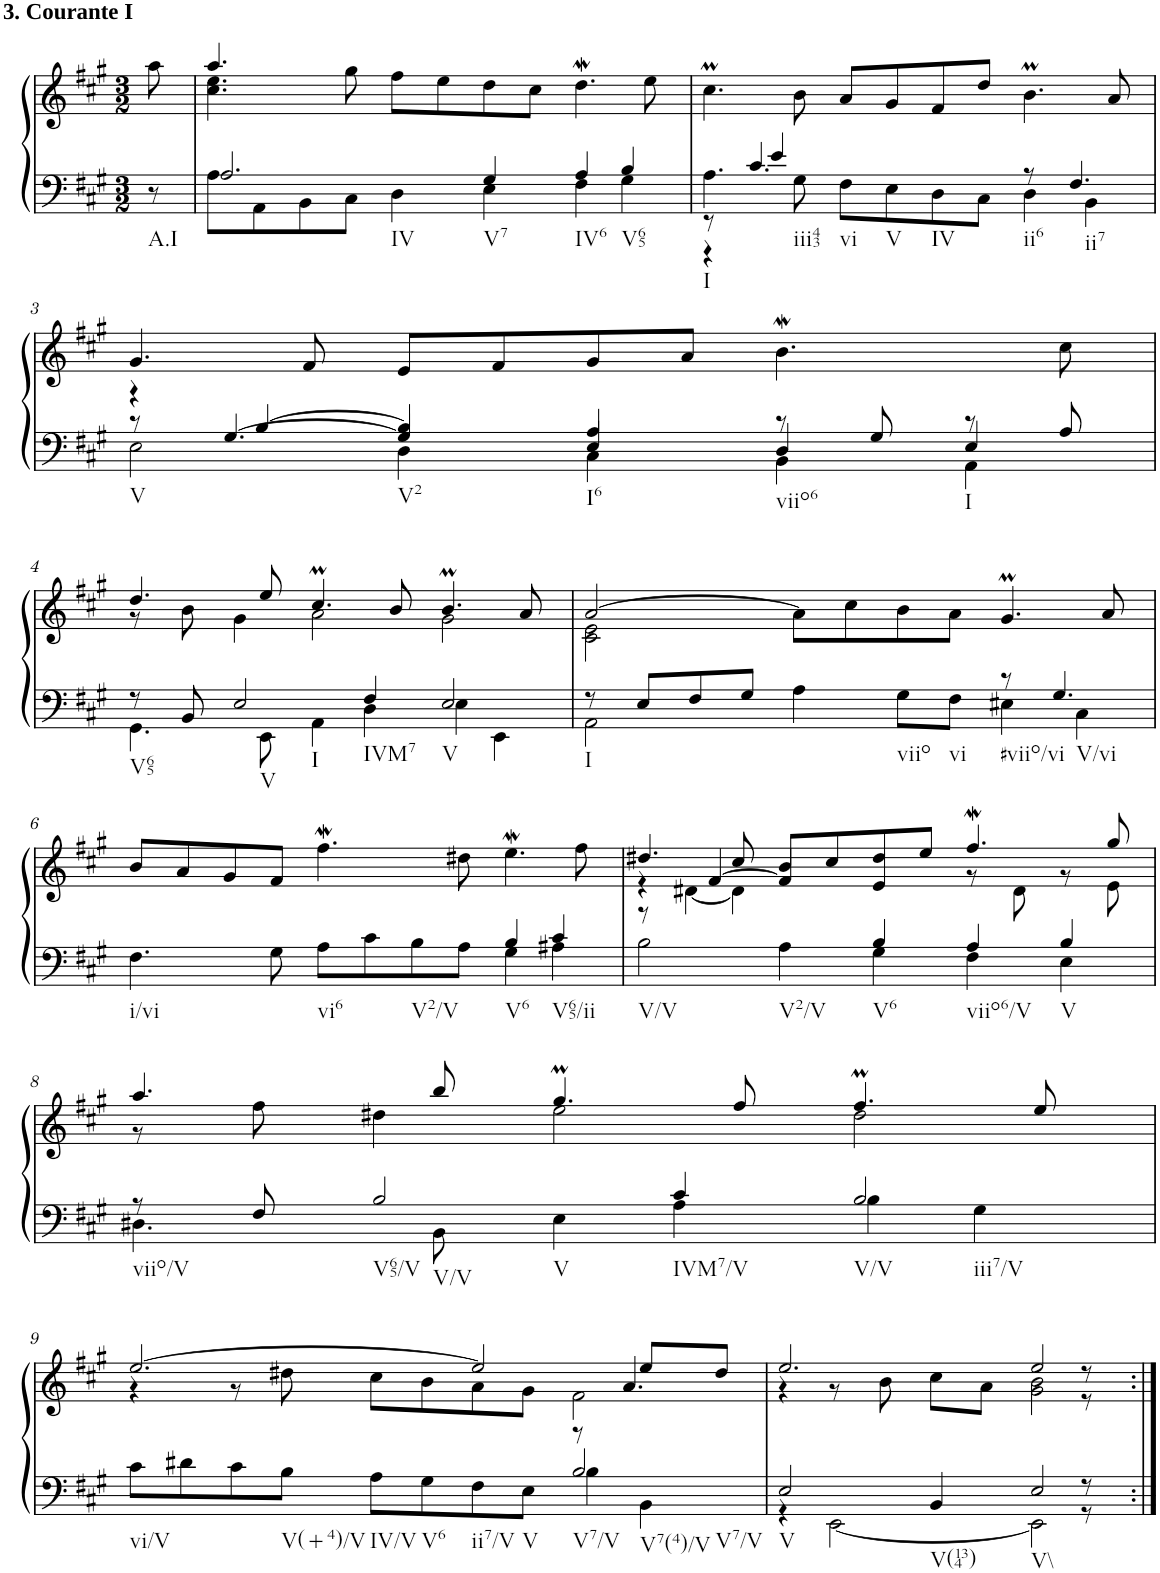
**kern	**kern
*part1	*part1
*staff2	*staff1
*I"unbenannt1	*
*clefF4	*clefG2
*k[f#c#g#]	*k[f#c#g#]
*M3/2	*M3/2
=	=
!	!LO:TX:a:B:t=3. Courante I
!LO:TX:b:t=A.I	!
8r	8aa\
=1	=1
*^	*^
!LO:TX:b:t=IV	!	!	!
2.A/	8A\L	4.aa/	4.cc#\ 4.ee\
.	8AA\	.	.
.	8BB\	.	.
.	8C#\J	8gg#\	1ryy
.	4D\	8ff#\L	.
.	.	8ee\	.
!LO:TX:b:t=V7	!	!	!
4G#/	4E\	8dd\	.
.	.	8cc#\J	.
!LO:TX:b:t=IV6	!	!	!
4A/	4F#\	4.ddw\	.
!LO:TX:b:t=V65	!	!	!
4B/	4G#\	.	.
.	.	8ee\	8ryy
=2	=2	=2	=2
*	*^	*	*
!LO:TX:b:t=I	!	!	!	!
*	*	*	*v	*v
4.A\	8r	4r	4.cc#m\
.	4.c#/	.	.
.	.	4e/	.
!LO:TX:b:t=iii43	!	!	!
8G#\	.	.	8b\
!LO:TX:b:t=vi	!	!	!
8F#\L	2ryy	1ryy	8a/L
!LO:TX:b:t=V	!	!	!
8E\	.	.	8g#/
!LO:TX:b:t=IV	!	!	!
8D\	.	.	8f#/
8C#\J	.	.	8dd/J
!LO:TX:b:t=ii6	!	!	!
8r	4D\	.	4.bM\
!LO:TX:b:t=ii7	!	!	!
4.F#/	.	.	.
.	4BB\	.	.
.	.	.	8a/
!!LO:LB:g=z
=3	=3	=3	=3
!LO:TX:b:t=V	!	!	!
4r	8r	2E\	4.g#/
.	[4.G#/	.	.
[4B/	.	.	.
.	.	.	8f#/
!LO:TX:b:t=V2	!	!	!
4B/]	4G#/]	4D\	8e/L
.	.	.	8f#/
!LO:TX:b:t=I6	!	!	!
4A/	4E/	4C#\	8g#/
.	.	.	8a/J
!LO:TX:b:t=viio6	!	!	!
8r	4D/	4BB\	4.bW\
8G#/	.	.	.
!LO:TX:b:t=I	!	!	!
8r	4E/	4AA\	.
8A/	.	.	8cc#\
*	*v	*v	*
!!LO:LB:g=z
=4	=4	=4
*	*	*^
!LO:TX:b:t=V65	!	!	!
8r	4.GG#\	4.dd/	8r
8BB/	.	.	8b\
!LO:TX:b:t=V	!	!	!
!LO:TX:b:t=I	!	!	!
2E/	.	.	4g#\
.	8EE\	8ee/	.
.	4AA\	4.cc#m/	2a\
!LO:TX:b:t=IVM7	!	!	!
4F#/	4D\	.	.
.	.	8b/	.
!LO:TX:b:t=V	!	!	!
2E/	4E\	4.bM/	2g#\
.	4EE\	.	.
.	.	8a/	.
=5	=5	=5	=5
!LO:TX:b:t=I	!	!	!
8r	2AA\	[2a/	2c#\ 2e\
8E/L	.	.	.
8F#/	.	.	.
8G#/J	.	.	.
4A\	2ryy	8a\L]	1ryy
.	.	8cc#\	.
!LO:TX:b:t=viio	!	!	!
8G#\L	.	8b\	.
!LO:TX:b:t=vi	!	!	!
8F#\J	.	8a\J	.
!LO:TX:b:t=#viio/vi	!	!	!
8r	4E#X\	4.g#m/	.
!LO:TX:b:t=V/vi	!	!	!
4.G#/	.	.	.
.	4C#\	.	.
.	.	8a/	.
*	*	*v	*v
!!LO:LB:g=z
=6	=6	=6
!LO:TX:b:t=i/vi	!	!
4.F#\	1ryy	8b/L
.	.	8a/
.	.	8g#/
8G#\	.	8f#/J
!LO:TX:b:t=vi6	!	!
8A\L	.	4.ff#W\
8c#\	.	.
!LO:TX:b:t=V2/V	!	!
8B\	.	.
8A\J	.	8dd#X\
!LO:TX:b:t=V6	!	!
4B/	4G#\	4.eeW\
!LO:TX:b:t=V65/ii	!	!
4c#/	4A#X\	.
.	.	8ff#\
=7	=7	=7
*	*	*^
*	*	*	*^
!LO:TX:b:t=V/V	!	!	!	!
2B\	2.ryy	4.dd#X/	4r	8r
.	.	.	.	[4d#X\
.	.	.	[4f#/	.
.	.	8cc#/	.	4d#\]
!LO:TX:b:t=V2/V	!	!	!	!
4A\	.	8b/L	4f#/]	.
.	.	8cc#/	.	2..ryy
!LO:TX:b:t=V6	!	!	!	!
4B/	4G#\	8dd#/	4e/	.
.	.	8ee/J	.	.
!LO:TX:b:t=viio6/V	!	!	!	!
4A/	4F#\	4.ff#W/	8r	.
.	.	.	8d#\	.
!LO:TX:b:t=V	!	!	!	!
4B/	4E\	.	8r	.
.	.	8gg#/	8e\	.
*	*	*	*v	*v
!!LO:LB:g=z
=8	=8	=8	=8
!LO:TX:b:t=viio/V	!	!	!
8r	4.D#X\	4.aa/	8r
8F#/	.	.	8ff#\
!LO:TX:b:t=V65/V	!	!	!
!LO:TX:b:t=V/V	!	!	!
!LO:TX:b:t=V	!	!	!
2B/	.	.	4dd#X\
.	8BB\	8bb/	.
.	4E\	4.gg#m/	2ee\
!LO:TX:b:t=IVM7/V	!	!	!
4c#/	4A\	.	.
.	.	8ff#/	.
!LO:TX:b:t=V/V	!	!	!
!LO:TX:b:t=iii7/V	!	!	!
2B/	4B\	4.ff#M/	2dd#\
.	4G#\	.	.
.	.	8ee/	.
!!LO:LB:g=z
=9	=9	=9	=9
*	*	*	*^
!LO:TX:b:t=vi/V	!	!	!	!
8c#\L	1ryy	[2.ee/	4r	1ryy
8d#X\	.	.	.	.
8c#\	.	.	8r	.
!LO:TX:b:t=V(+4)/V	!	!	!	!
8B\J	.	.	8dd#X\	.
!LO:TX:b:t=IV/V	!	!	!	!
8A\L	.	.	8cc#\L	.
!LO:TX:b:t=V6	!	!	!	!
8G#\	.	.	8b\	.
!LO:TX:b:t=ii7/V	!	!	!	!
8F#\	.	2ee/]	8a\	.
!LO:TX:b:t=V	!	!	!	!
8E\J	.	.	8g#\J	.
!LO:TX:b:t=V7/V	!	!	!	!
!LO:TX:b:t=V7(4)/V	!	!	!	!
!LO:TX:b:t=V7/V	!	!	!	!
2B/	4B\	.	2f#\	8r
.	.	.	.	4.a/
.	4BB\	8ee/L	.	.
.	.	8dd#/J	.	.
*	*	*	*v	*v
=10	=10	=10	=10
!LO:TX:b:t=V	!	!	!
2E/	4r	2.ee/	4r
.	[2EE\	.	8r
.	.	.	8b\
!LO:TX:b:t=V(134)	!	!	!
4BB/	.	.	8cc#\L
.	.	.	8a\J
!LO:TX:b:t=V\\	!	!	!
2E/	2EE\]	2ee/	2g#\ 2b\
8r	8r	8r	8r
*v	*v	*	*
*	*v	*v
=:|!	=:|!
*-	*-
